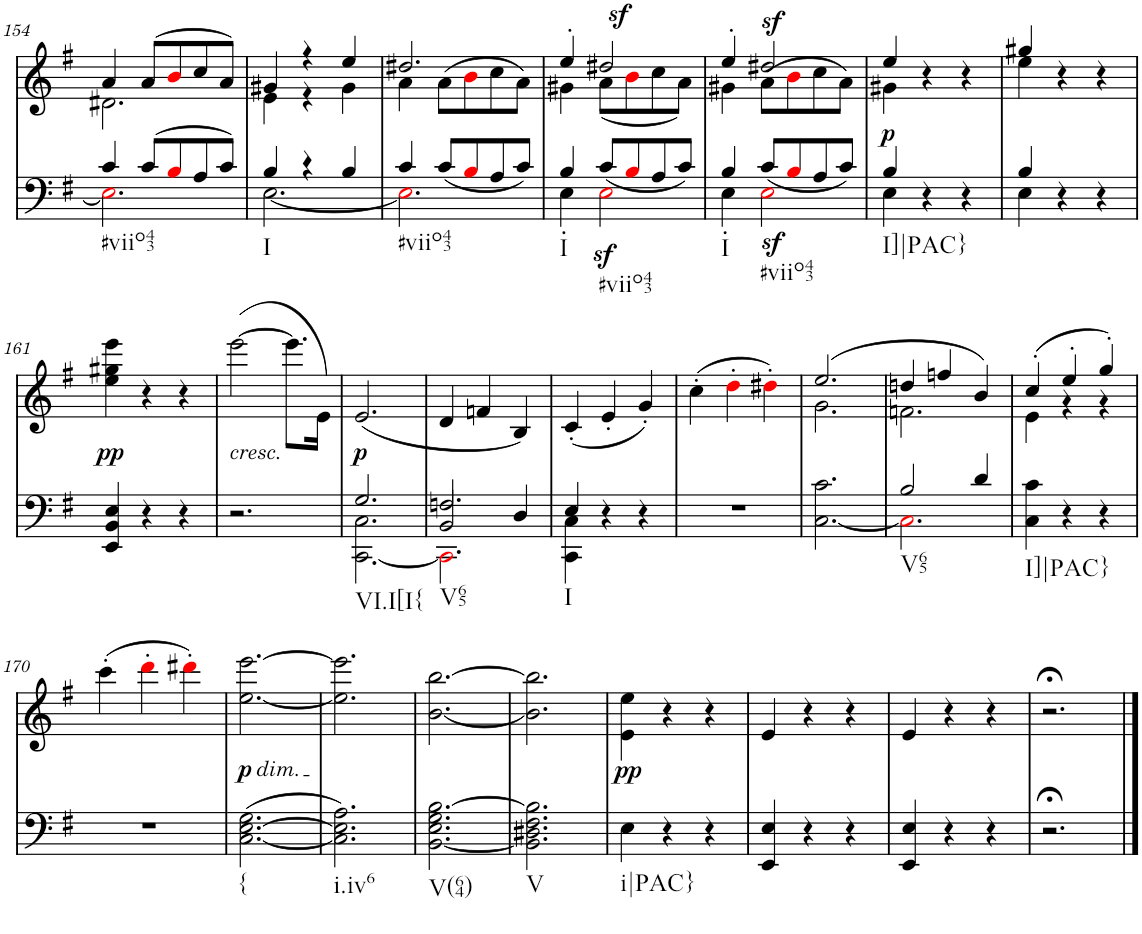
**kern	**dynam	**kern	**text	**dynam
*part2	*part2	*part1	*part1	*part1
*staff2	*staff2	*staff1	*staff1	*staff1
*I"piano	*	*I"piano	*	*
*I'Pno	*	*I'Pno	*	*
!!LO:PB:g=z
*clefF4	*	*clefG2	*	*
*k[f#]	*	*k[f#]	*	*
*M3/4	*	*M3/4	*	*
=154	=154	=154	=154	=154
*^	*	*^	*	*
!LO:TX:b:t=#viio43	!	!	!	!	!	!
4c/	2.Ei\]	.	4a/	2.d#X\	.	.
(8c/L	.	.	(8a/L	.	.	.
8Bi/	.	.	8bi/	.	.	.
8A/	.	.	8cc/	.	.	.
8c/J)	.	.	8a/J)	.	.	.
=155	=155	=155	=155	=155	=155	=155
!LO:TX:b:t=I	!	!	!	!	!	!
4B/	[2.E\	.	4g#X/	4e\	.	.
4r	.	.	4r	4r	.	.
4B/	.	.	4ee/	4g#\	.	.
=156	=156	=156	=156	=156	=156	=156
!LO:TX:b:t=#viio43	!	!	!	!	!	!
4c/	2.Ei\]	.	2.dd#X/	4a\	.	.
(<8c/L	.	.	.	(>8a\L	.	.
8Bi/	.	.	.	8bi\	.	.
8A/	.	.	.	8cc\	.	.
8c/J)	.	.	.	8a\J)	.	.
=157	=157	=157	=157	=157	=157	=157
!LO:TX:b:t=I	!	!	!	!	!	!
4B/	4E'\	.	4ee'/	4g#X\	.	.
!LO:TX:b:t=#viio43	!	!	!	!	!	!
!	!	!LO:DY:b	!	!	!	!LO:DY:a
(<8c/L	2Ei\	sf	2dd#X/	(8a\L	.	sf
8Bi/	.	.	.	8bi\	.	.
8A/	.	.	.	8cc\	.	.
8c/J)	.	.	.	8a\J)	.	.
=158	=158	=158	=158	=158	=158	=158
!LO:TX:b:t=I	!	!	!	!	!	!
4B/	4E'\	.	4ee'/	4g#X\	.	.
!LO:TX:b:t=#viio43	!	!	!	!	!	!
!	!	!LO:DY:b	!	!	!	!LO:DY:a
(<8c/L	2Ei\	sf	2dd#X/	(>8a\L	.	sf
8Bi/	.	.	.	8bi\	.	.
8A/	.	.	.	8cc\	.	.
8c/J)	.	.	.	8a\J)	.	.
=159	=159	=159	=159	=159	=159	=159
!LO:TX:b:t=I]|PAC}	!	!	!	!	!	!
!	!	!	!	!	!LO:LY:b	!LO:DY:b
4B/	4E\	.	4ee/	4g#X\	p	p
4r	2ryy	.	4r	2ryy	.	.
4r	.	.	4r	.	.	.
=160	=160	=160	=160	=160	=160	=160
4B/	4E\	.	4gg#X/	4ee\	.	.
4r	2ryy	.	4r	2ryy	.	.
4r	.	.	4r	.	.	.
*v	*v	*	*	*	*	*
*	*	*v	*v	*	*
!!LO:LB:g=z
=161	=161	=161	=161	=161
!	!	!	!LO:LY:b	!LO:DY:b
4EE/ 4BB/ 4E/	.	4ee\ 4gg#X\ 4eee\	pp	pp
4r	.	4r	.	.
4r	.	4r	.	.
=162	=162	=162	=162	=162
!	!	!LO:TX:b:i:t=cresc.	!	!
!	!	!	!LO:LY:b	!
2.r	.	([2eee\	<	.
.	.	8.eee\L]	.	.
.	.	16e\Jk)	.	.
=163	=163	=163	=163	=163
*^	*	*	*	*
!LO:TX:b:t=VI.I[I{	!	!	!	!	!
!	!	!	!	!LO:LY:b	!LO:DY:b
2.G/	[2.CC\ 2.C\	.	(2.e/	p	p
=164	=164	=164	=164	=164	=164
*	*^	*	*	*	*
!LO:TX:b:t=V65	!	!	!	!	!	!
2.Fn/	2BB/	2.CCi\]	.	4d/	.	.
.	.	.	.	4fn/	.	.
.	4D/	.	.	4B/)	.	.
*	*v	*v	*	*	*	*
=165	=165	=165	=165	=165	=165
!LO:TX:b:t=I	!	!	!	!	!
4E/	4CC\ 4C\	.	(4c'/	.	.
4r	2ryy	.	4e'/	.	.
4r	.	.	4g'/)	.	.
*v	*v	*	*	*	*
=166	=166	=166	=166	=166
2.r	.	(4cc'\	.	.
.	.	4dd'i\	.	.
.	.	4dd#X'i\)	.	.
=167	=167	=167	=167	=167
*	*	*^	*	*
[2.C\ 2.c\	.	(2.ee/	2.g\	.	.
=168	=168	=168	=168	=168	=168
*^	*	*	*	*	*
!LO:TX:b:t=V65	!	!	!	!	!	!
2B/	2.Ci\]	.	4ddn/	2.fn\	.	.
.	.	.	4ffn/	.	.	.
4d/	.	.	4b/)	.	.	.
*v	*v	*	*	*	*	*
=169	=169	=169	=169	=169	=169
!LO:TX:b:t=I]|PAC}	!	!	!	!	!
4C\ 4c\	.	(4cc'/	4e\	.	.
4r	.	4ee'/	4r	.	.
4r	.	4gg'/)	4r	.	.
!!LO:LB:g=z
=170	=170	=170	=170	=170	=170
!	!	!	!	!LO:LY:b	!
*	*	*v	*v	*	*
2.r	.	(4ccc'\	<	.
.	.	4ddd'i\	.	.
.	.	4ddd#X'i\)	.	.
=171	=171	=171	=171	=171
!	!	!LO:TX:b:i:t=dim.	!	!
!LO:TX:b:t={	!	!	!	!
!	!	!	!LO:LY:b	!LO:DY:b
(>[2.C\ [2.E\ 2.G\	.	[2.ee\ [2.eee\	p	p
=172	=172	=172	=172	=172
!LO:TX:b:t=i.iv6	!	!	!	!
2.C\] 2.E\] 2.A\)	.	2.ee\] 2.eee\]	.	.
=173	=173	=173	=173	=173
!LO:TX:b:t=V(64)	!	!	!	!
[2.BB\ 2.E\ 2.G\ [2.B\	.	[2.b\ [2.bb\	.	.
=174	=174	=174	=174	=174
!LO:TX:b:t=V	!	!	!	!
2.BB\] 2.D#X\ 2.F#\ 2.B\]	.	2.b\] 2.bb\]	.	.
=175	=175	=175	=175	=175
!LO:TX:b:t=i|PAC}	!	!	!	!
!	!	!	!LO:LY:b	!LO:DY:b
4E\	.	4e\ 4ee\	pp	pp
4r	.	4r	.	.
4r	.	4r	.	.
=176	=176	=176	=176	=176
4EE/ 4E/	.	4e/	.	.
4r	.	4r	.	.
4r	.	4r	.	.
=177	=177	=177	=177	=177
4EE/ 4E/	.	4e/	.	.
4r	.	4r	.	.
4r	.	4r	.	.
=178	=178	=178	=178	=178
2.r;<	.	2.r;<	.	.
==	==	==	==	==
*-	*-	*-	*-	*-
